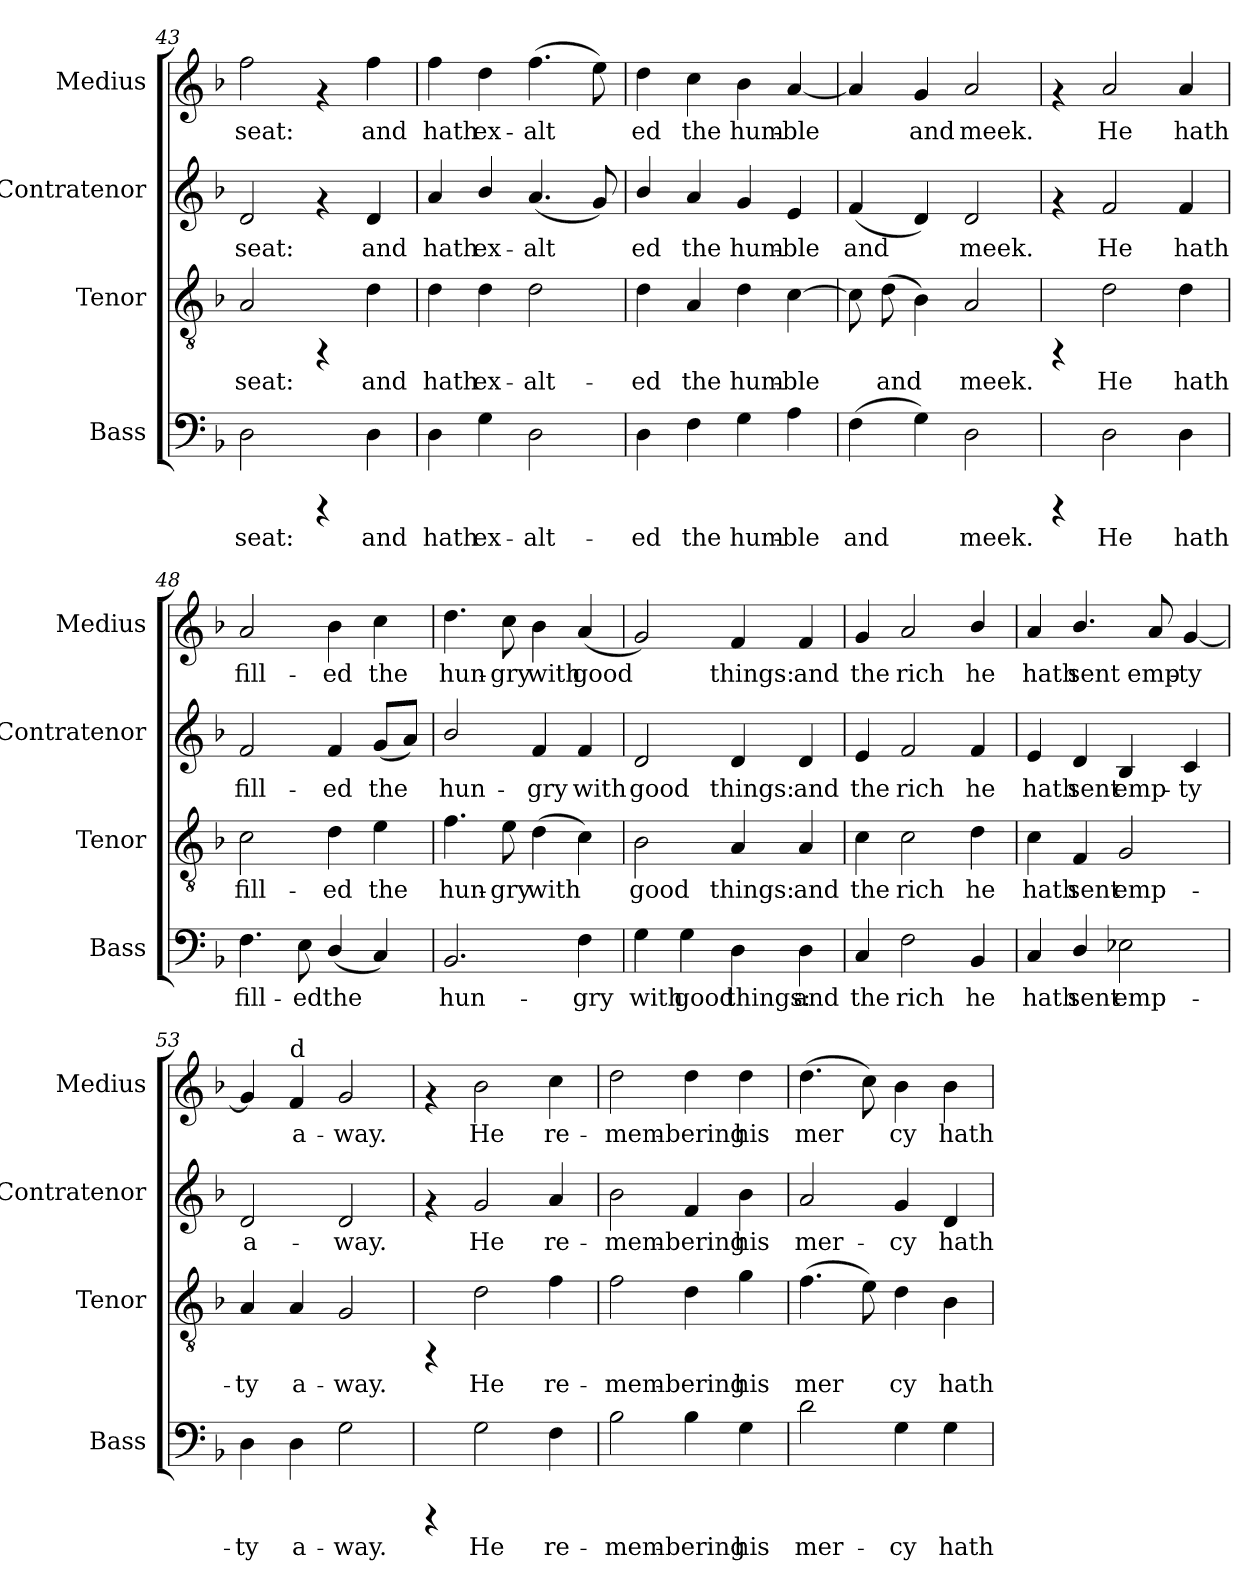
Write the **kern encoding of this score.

**kern	**text	**kern	**text	**kern	**text	**kern	**text
*part4	*part4	*part3	*part3	*part2	*part2	*part1	*part1
*staff4	*staff4	*staff3	*staff3	*staff2	*staff2	*staff1	*staff1
*I"Bass	*	*I"Tenor	*	*I"Contratenor	*	*I"Medius	*
*I'Bass	*	*I'Tenor	*	*I'Contratenor	*	*I'Medius	*
*clefF4	*	*clefGv2	*	*clefG2	*	*clefG2	*
*k[b-]	*	*k[b-]	*	*k[b-]	*	*k[b-]	*
*F:	*	*F:	*	*F:	*	*F:	*
=43	=43	=43	=43	=43	=43	=43	=43
!	!LO:LY:b:cj	!	!LO:LY:b:cj	!	!LO:LY:b:cj	!	!LO:LY:b:cj
2D\	seat:	2A/	seat:	2d/	seat:	2ff\	seat:
4rCCC	.	4rFF	.	4rf	.	4rf	.
!	!LO:LY:b:cj	!	!LO:LY:b:cj	!	!LO:LY:b:cj	!	!LO:LY:b:cj
4D\	and	4d\	and	4d/	and	4ff\	and
=44	=44	=44	=44	=44	=44	=44	=44
!	!LO:LY:b:cj	!	!LO:LY:b:cj	!	!LO:LY:b:cj	!	!LO:LY:b:cj
4D\	hath	4d\	hath	4a/	hath	4ff\	hath
!	!LO:LY:b:cj	!	!LO:LY:b:cj	!	!LO:LY:b:cj	!	!LO:LY:b:cj
4G\	ex-	4d\	ex-	4b-/	ex-	4dd\	ex-
!	!LO:LY:b:cj	!	!LO:LY:b:cj	!	!LO:LY:b:cj	!	!LO:LY:b:cj
2D\	-alt-	2d\	-alt-	(<4.a/	-alt-	(>4.ff\	-alt-
!	!	!	!	!	!LO:LY:b:cj	!	!LO:LY:b:cj
.	.	.	.	8g/)	--	8ee\)	--
=45	=45	=45	=45	=45	=45	=45	=45
!	!LO:LY:b:cj	!	!LO:LY:b:cj	!	!LO:LY:b:cj	!	!LO:LY:b:cj
4D\	-ed	4d\	-ed	4b-/	-ed	4dd\	-ed
!	!LO:LY:b:cj	!	!LO:LY:b:cj	!	!LO:LY:b:cj	!	!LO:LY:b:cj
4F\	the	4A/	the	4a/	the	4cc\	the
!	!LO:LY:b:cj	!	!LO:LY:b:cj	!	!LO:LY:b:cj	!	!LO:LY:b:cj
4G\	hum-	4d\	hum-	4g/	hum-	4b-\	hum-
!	!LO:LY:b:cj	!	!LO:LY:b:cj	!	!LO:LY:b:cj	!	!LO:LY:b:cj
4A\	-ble	[>4c\	-ble	4e/	-ble	[<4a/	-ble
=46	=46	=46	=46	=46	=46	=46	=46
!	!LO:LY:b:cj	!	!LO:LY:b:cj	!	!LO:LY:b:cj	!	!LO:LY:b:cj
(>4F\	and	8c\]	.	(<4f/	and	4a/]	.
!	!	!	!LO:LY:b:cj	!	!	!	!
.	.	(>8d\	and	.	.	.	.
!	!LO:LY:b:cj	!	!LO:LY:b:cj	!	!LO:LY:b:cj	!	!LO:LY:b:cj
4G\)	.	4B-\)	.	4d/)	.	4g/	and
!	!LO:LY:b:cj	!	!LO:LY:b:cj	!	!LO:LY:b:cj	!	!LO:LY:b:cj
2D\	meek.	2A/	meek.	2d/	meek.	2a/	meek.
!!LO:LB:g=z
=47	=47	=47	=47	=47	=47	=47	=47
4rCCC	.	4rFF	.	4rf	.	4rf	.
!	!LO:LY:b:cj	!	!LO:LY:b:cj	!	!LO:LY:b:cj	!	!LO:LY:b:cj
2D\	He	2d\	He	2f/	He	2a/	He
!	!LO:LY:b:cj	!	!LO:LY:b:cj	!	!LO:LY:b:cj	!	!LO:LY:b:cj
4D\	hath	4d\	hath	4f/	hath	4a/	hath
=48	=48	=48	=48	=48	=48	=48	=48
!	!LO:LY:b:cj	!	!LO:LY:b:cj	!	!LO:LY:b:cj	!	!LO:LY:b:cj
4.F\	fill-	2c\	fill-	2f/	fill-	2a/	fill-
!	!LO:LY:b:cj	!	!	!	!	!	!
8E\	-ed	.	.	.	.	.	.
!	!LO:LY:b:cj	!	!LO:LY:b:cj	!	!LO:LY:b:cj	!	!LO:LY:b:cj
(<4D/	the	4d\	-ed	4f/	-ed	4b-\	-ed
!	!LO:LY:b:cj	!	!LO:LY:b:cj	!	!LO:LY:b:cj	!	!LO:LY:b:cj
4C/)	.	4e\	the	(<8g/L	the	4cc\	the
!	!	!	!	!	!LO:LY:b:cj	!	!
.	.	.	.	8a/J)	.	.	.
=49	=49	=49	=49	=49	=49	=49	=49
!	!LO:LY:b:cj	!	!LO:LY:b:cj	!	!LO:LY:b:cj	!	!LO:LY:b:cj
2.BB-/	hun-	4.f\	hun-	2b-/	hun-	4.dd\	hun-
!	!	!	!LO:LY:b:cj	!	!	!	!LO:LY:b:cj
.	.	8e\	-gry	.	.	8cc\	-gry
!	!	!	!LO:LY:b:cj	!	!LO:LY:b:cj	!	!LO:LY:b:cj
.	.	(>4d\	with	4f/	-gry	4b-\	with
!	!LO:LY:b:cj	!	!LO:LY:b:cj	!	!LO:LY:b:cj	!	!LO:LY:b:cj
4F\	-gry	4c\)	.	4f/	with	(<4a/	good
=50	=50	=50	=50	=50	=50	=50	=50
!	!LO:LY:b:cj	!	!LO:LY:b:cj	!	!LO:LY:b:cj	!	!LO:LY:b:cj
4G\	with	2B-\	good	2d/	good	2g/)	.
!	!LO:LY:b:cj	!	!	!	!	!	!
4G\	good	.	.	.	.	.	.
!	!LO:LY:b:cj	!	!LO:LY:b:cj	!	!LO:LY:b:cj	!	!LO:LY:b:cj
4D\	things:	4A/	things:	4d/	things:	4f/	things:
!	!LO:LY:b:cj	!	!LO:LY:b:cj	!	!LO:LY:b:cj	!	!LO:LY:b:cj
4D\	and	4A/	and	4d/	and	4f/	and
=51	=51	=51	=51	=51	=51	=51	=51
!	!LO:LY:b:cj	!	!LO:LY:b:cj	!	!LO:LY:b:cj	!	!LO:LY:b:cj
4C/	the	4c\	the	4e/	the	4g/	the
!	!LO:LY:b:cj	!	!LO:LY:b:cj	!	!LO:LY:b:cj	!	!LO:LY:b:cj
2F\	rich	2c\	rich	2f/	rich	2a/	rich
!	!LO:LY:b:cj	!	!LO:LY:b:cj	!	!LO:LY:b:cj	!	!LO:LY:b:cj
4BB-/	he	4d\	he	4f/	he	4b-/	he
!!LO:PB:g=z
=52	=52	=52	=52	=52	=52	=52	=52
!	!LO:LY:b:cj	!	!LO:LY:b:cj	!	!LO:LY:b:cj	!	!LO:LY:b:cj
4C/	hath	4c\	hath	4e/	hath	4a/	hath
!	!LO:LY:b:cj	!	!LO:LY:b:cj	!	!LO:LY:b:cj	!	!LO:LY:b:cj
4D/	sent	4F/	sent	4d/	sent	4.b-/	sent
!	!LO:LY:b:cj	!	!LO:LY:b:cj	!	!LO:LY:b:cj	!	!
2E-X\	emp-	2G/	emp-	4B-/	emp-	.	.
!	!	!	!	!	!	!	!LO:LY:b:cj
.	.	.	.	.	.	8a/	emp-
!	!	!	!	!	!LO:LY:b:cj	!	!LO:LY:b:cj
.	.	.	.	4c/	-ty	[<4g/	-ty
=53	=53	=53	=53	=53	=53	=53	=53
!	!LO:LY:b:cj	!	!LO:LY:b:cj	!	!LO:LY:b:cj	!	!LO:LY:b:cj
4D\	-ty	4A/	-ty	2d/	a-	4g/]	.
!	!	!	!	!	!	!LO:TX:a:t=d	!
!	!LO:LY:b:cj	!	!LO:LY:b:cj	!	!	!	!LO:LY:b:cj
4D\	a-	4A/	a-	.	.	4f/	a-
!	!LO:LY:b:cj	!	!LO:LY:b:cj	!	!LO:LY:b:cj	!	!LO:LY:b:cj
2G\	-way.	2G/	-way.	2d/	-way.	2g/	-way.
=54	=54	=54	=54	=54	=54	=54	=54
4rCCC	.	4rFF	.	4rf	.	4rf	.
!	!LO:LY:b:cj	!	!LO:LY:b:cj	!	!LO:LY:b:cj	!	!LO:LY:b:cj
2G\	He	2d\	He	2g/	He	2b-\	He
!	!LO:LY:b:cj	!	!LO:LY:b:cj	!	!LO:LY:b:cj	!	!LO:LY:b:cj
4F\	re-	4f\	re-	4a/	re-	4cc\	re-
=55	=55	=55	=55	=55	=55	=55	=55
!	!LO:LY:b:cj	!	!LO:LY:b:cj	!	!LO:LY:b:cj	!	!LO:LY:b:cj
2B-\	-mem-	2f\	-mem-	2b-\	-mem-	2dd\	-mem-
!	!LO:LY:b:cj	!	!LO:LY:b:cj	!	!LO:LY:b:cj	!	!LO:LY:b:cj
4B-\	-bering	4d\	-bering	4f/	-bering	4dd\	-bering
!	!LO:LY:b:cj	!	!LO:LY:b:cj	!	!LO:LY:b:cj	!	!LO:LY:b:cj
4G\	his	4g\	his	4b-\	his	4dd\	his
=56	=56	=56	=56	=56	=56	=56	=56
!	!LO:LY:b:cj	!	!LO:LY:b:cj	!	!LO:LY:b:cj	!	!LO:LY:b:cj
2d\	mer-	(>4.f\	mer-	2a/	mer-	(>4.dd\	mer-
!	!	!	!LO:LY:b:cj	!	!	!	!LO:LY:b:cj
.	.	8e\)	--	.	.	8cc\)	--
!	!LO:LY:b:cj	!	!LO:LY:b:cj	!	!LO:LY:b:cj	!	!LO:LY:b:cj
4G\	-cy	4d\	-cy	4g/	-cy	4b-\	-cy
!	!LO:LY:b:cj	!	!LO:LY:b:cj	!	!LO:LY:b:cj	!	!LO:LY:b:cj
4G\	hath	4B-\	hath	4d/	hath	4b-\	hath
=	=	=	=	=	=	=	=
*-	*-	*-	*-	*-	*-	*-	*-
